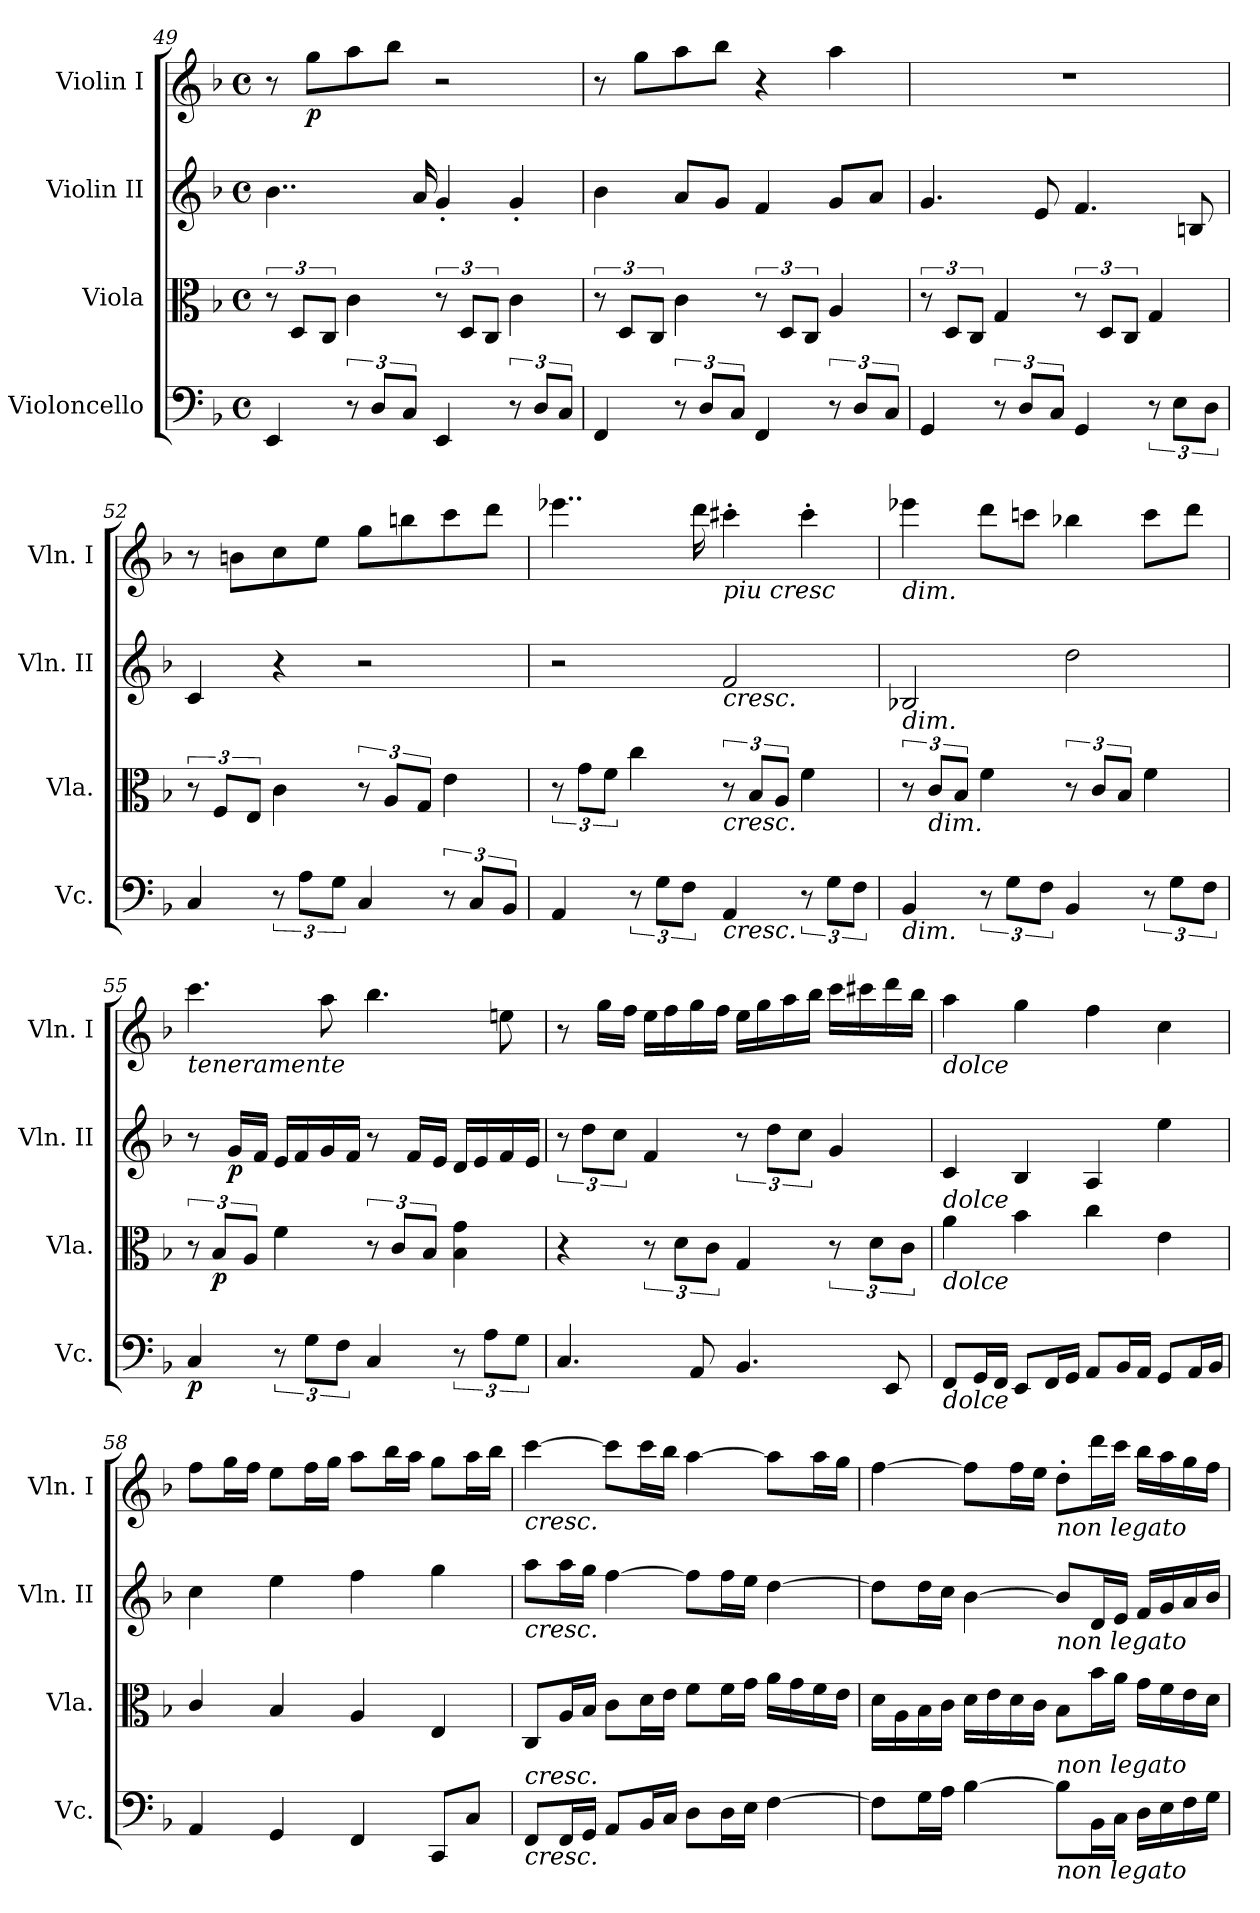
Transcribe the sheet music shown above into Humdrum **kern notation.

**kern	**dynam	**kern	**dynam	**kern	**dynam	**kern	**dynam
*part4	*part4	*part3	*part3	*part2	*part2	*part1	*part1
*staff4	*staff4	*staff3	*staff3	*staff2	*staff2	*staff1	*staff1
*I"Violoncello	*	*I"Viola	*	*I"Violin II	*	*I"Violin I	*
*I'Vc.	*	*I'Vla.	*	*I'Vln. II	*	*I'Vln. I	*
*clefF4	*	*clefC3	*	*clefG2	*	*clefG2	*
*k[b-]	*	*k[b-]	*	*k[b-]	*	*k[b-]	*
*M4/4	*	*M4/4	*	*M4/4	*	*M4/4	*
*met(c)	*	*met(c)	*	*met(c)	*	*met(c)	*
=49	=49	=49	=49	=49	=49	=49	=49
4EE/	.	12r	.	4..b-\	.	8r	.
.	.	12D/L	.	.	.	.	.
!	!	!	!	!	!	!	!LO:DY:b
.	.	.	.	.	.	8gg\L	p
.	.	12C/J	.	.	.	.	.
12r	.	4c\	.	.	.	8aa\	.
12D/L	.	.	.	.	.	.	.
.	.	.	.	.	.	8bb-\J	.
12C/J	.	.	.	.	.	.	.
.	.	.	.	16a/	.	.	.
4EE/	.	12r	.	4g'/	.	2r	.
.	.	12D/L	.	.	.	.	.
.	.	12C/J	.	.	.	.	.
12r	.	4c\	.	4g'/	.	.	.
12D/L	.	.	.	.	.	.	.
12C/J	.	.	.	.	.	.	.
=50	=50	=50	=50	=50	=50	=50	=50
4FF/	.	12r	.	4b-\	.	8r	.
.	.	12D/L	.	.	.	.	.
.	.	.	.	.	.	8gg\L	.
.	.	12C/J	.	.	.	.	.
12r	.	4c\	.	8a/L	.	8aa\	.
12D/L	.	.	.	.	.	.	.
.	.	.	.	8g/J	.	8bb-\J	.
12C/J	.	.	.	.	.	.	.
4FF/	.	12r	.	4f/	.	4r	.
.	.	12D/L	.	.	.	.	.
.	.	12C/J	.	.	.	.	.
12r	.	4A/	.	8g/L	.	4aa\	.
12D/L	.	.	.	.	.	.	.
.	.	.	.	8a/J	.	.	.
12C/J	.	.	.	.	.	.	.
!!LO:PB:g=z
=51	=51	=51	=51	=51	=51	=51	=51
4GG/	.	12r	.	4.g/	.	1r	.
.	.	12D/L	.	.	.	.	.
.	.	12C/J	.	.	.	.	.
12r	.	4G/	.	.	.	.	.
12D/L	.	.	.	.	.	.	.
.	.	.	.	8e/	.	.	.
12C/J	.	.	.	.	.	.	.
4GG/	.	12r	.	4.f/	.	.	.
.	.	12D/L	.	.	.	.	.
.	.	12C/J	.	.	.	.	.
12r	.	4G/	.	.	.	.	.
12E\L	.	.	.	.	.	.	.
.	.	.	.	8Bn/	.	.	.
12D\J	.	.	.	.	.	.	.
=52	=52	=52	=52	=52	=52	=52	=52
4C/	.	12r	.	4c/	.	8r	.
.	.	12F/L	.	.	.	.	.
.	.	.	.	.	.	8bn\L	.
.	.	12E/J	.	.	.	.	.
12r	.	4c\	.	4r	.	8cc\	.
12A\L	.	.	.	.	.	.	.
.	.	.	.	.	.	8ee\J	.
12G\J	.	.	.	.	.	.	.
4C/	.	12r	.	2r	.	8gg\L	.
.	.	12A/L	.	.	.	.	.
.	.	.	.	.	.	8bbn\	.
.	.	12G/J	.	.	.	.	.
12r	.	4e\	.	.	.	8ccc\	.
12C/L	.	.	.	.	.	.	.
.	.	.	.	.	.	8ddd\J	.
12BB-/J	.	.	.	.	.	.	.
=53	=53	=53	=53	=53	=53	=53	=53
4AA/	.	12r	.	2r	.	4..eee-X\	.
.	.	12g\L	.	.	.	.	.
.	.	12f\J	.	.	.	.	.
12r	.	4cc\	.	.	.	.	.
12G\L	.	.	.	.	.	.	.
12F\J	.	.	.	.	.	.	.
.	.	.	.	.	.	16ddd\	.
!	!	!	!	!	!	!LO:TX:b:i:t=piu cresc	!
!	!	!	!	!LO:TX:b:i:t=cresc.	!	!	!
!	!	!LO:TX:b:i:t=cresc.	!	!	!	!	!
!LO:TX:b:i:t=cresc.	!	!	!	!	!	!	!
4AA/	.	12r	.	2f/	.	4ccc#X'\	.
.	.	12B-/L	.	.	.	.	.
.	.	12A/J	.	.	.	.	.
12r	.	4f\	.	.	.	4ccc#'\	.
12G\L	.	.	.	.	.	.	.
12F\J	.	.	.	.	.	.	.
!!LO:LB:g=z
=54	=54	=54	=54	=54	=54	=54	=54
!	!	!	!	!	!	!LO:TX:b:i:t=dim.	!
!	!	!LO:TX:a:i:t=dim.	!	!	!	!	!
!LO:TX:b:i:t=dim.	!	!	!	!	!	!	!
4BB-/	.	12r	.	2B-X/	.	4eee-X\	.
!	!	!LO:TX:b:i:t=dim.	!	!	!	!	!
.	.	12c/L	.	.	.	.	.
.	.	12B-/J	.	.	.	.	.
12r	.	4f\	.	.	.	8ddd\L	.
12G\L	.	.	.	.	.	.	.
.	.	.	.	.	.	8cccn\J	.
12F\J	.	.	.	.	.	.	.
4BB-/	.	12r	.	2dd\	.	4bb-X\	.
.	.	12c/L	.	.	.	.	.
.	.	12B-/J	.	.	.	.	.
12r	.	4f\	.	.	.	8ccc\L	.
12G\L	.	.	.	.	.	.	.
.	.	.	.	.	.	8ddd\J	.
12F\J	.	.	.	.	.	.	.
=55	=55	=55	=55	=55	=55	=55	=55
!	!	!	!	!	!	!LO:TX:b:i:t=teneramente	!
!	!LO:DY:b	!	!	!	!	!	!
4C/	p	12r	.	8r	.	4.ccc\	.
!	!	!	!LO:DY:b	!	!	!	!
.	.	12B-/L	p	.	.	.	.
!	!	!	!	!	!LO:DY:b	!	!
.	.	.	.	16g/LL	p	.	.
.	.	12A/J	.	.	.	.	.
.	.	.	.	16f/JJ	.	.	.
12r	.	4f\	.	16e/LL	.	.	.
.	.	.	.	16f/	.	.	.
12G\L	.	.	.	.	.	.	.
.	.	.	.	16g/	.	8aa\	.
12F\J	.	.	.	.	.	.	.
.	.	.	.	16f/JJ	.	.	.
4C/	.	12r	.	8r	.	4.bb-\	.
.	.	12c/L	.	.	.	.	.
.	.	.	.	16f/LL	.	.	.
.	.	12B-/J	.	.	.	.	.
.	.	.	.	16e/JJ	.	.	.
12r	.	4B-\ 4g\	.	16d/LL	.	.	.
.	.	.	.	16e/	.	.	.
12A\L	.	.	.	.	.	.	.
.	.	.	.	16f/	.	8een\	.
12G\J	.	.	.	.	.	.	.
.	.	.	.	16e/JJ	.	.	.
=56	=56	=56	=56	=56	=56	=56	=56
4.C/	.	4r	.	12r	.	8r	.
.	.	.	.	12dd\L	.	.	.
.	.	.	.	.	.	16gg\LL	.
.	.	.	.	12cc\J	.	.	.
.	.	.	.	.	.	16ff\JJ	.
.	.	12r	.	4f/	.	16ee\LL	.
.	.	.	.	.	.	16ff\	.
.	.	12d\L	.	.	.	.	.
8AA/	.	.	.	.	.	16gg\	.
.	.	12c\J	.	.	.	.	.
.	.	.	.	.	.	16ff\JJ	.
4.BB-/	.	4G/	.	12r	.	16ee\LL	.
.	.	.	.	.	.	16gg\	.
.	.	.	.	12dd\L	.	.	.
.	.	.	.	.	.	16aa\	.
.	.	.	.	12cc\J	.	.	.
.	.	.	.	.	.	16bb-\JJ	.
.	.	12r	.	4g/	.	16ccc\LL	.
.	.	.	.	.	.	16ccc#X\	.
.	.	12d\L	.	.	.	.	.
8EE/	.	.	.	.	.	16ddd\	.
.	.	12c\J	.	.	.	.	.
.	.	.	.	.	.	16bb-\JJ	.
!!LO:LB:g=z
=57	=57	=57	=57	=57	=57	=57	=57
!	!	!	!	!	!	!LO:TX:b:i:t=dolce	!
!	!	!LO:TX:b:i:t=dolce	!	!	!	!	!
!	!	!LO:TX:a:i:t=dolce	!	!	!	!	!
!LO:TX:b:i:t=dolce	!	!	!	!	!	!	!
8FF/L	.	4a\	.	4c/	.	4aa\	.
16GG/L	.	.	.	.	.	.	.
16FF/JJ	.	.	.	.	.	.	.
8EE/L	.	4b-\	.	4B-/	.	4gg\	.
16FF/L	.	.	.	.	.	.	.
16GG/JJ	.	.	.	.	.	.	.
8AA/L	.	4cc\	.	4A/	.	4ff\	.
16BB-/L	.	.	.	.	.	.	.
16AA/JJ	.	.	.	.	.	.	.
8GG/L	.	4e\	.	4ee\	.	4cc\	.
16AA/L	.	.	.	.	.	.	.
16BB-/JJ	.	.	.	.	.	.	.
=58	=58	=58	=58	=58	=58	=58	=58
4AA/	.	4c/	.	4cc\	.	8ff\L	.
.	.	.	.	.	.	16gg\L	.
.	.	.	.	.	.	16ff\JJ	.
4GG/	.	4B-/	.	4ee\	.	8ee\L	.
.	.	.	.	.	.	16ff\L	.
.	.	.	.	.	.	16gg\JJ	.
4FF/	.	4A/	.	4ff\	.	8aa\L	.
.	.	.	.	.	.	16bb-\L	.
.	.	.	.	.	.	16aa\JJ	.
8CC/L	.	4E/	.	4gg\	.	8gg\L	.
8C/J	.	.	.	.	.	16aa\L	.
.	.	.	.	.	.	16bb-\JJ	.
=59	=59	=59	=59	=59	=59	=59	=59
!	!	!	!	!	!	!LO:TX:b:i:t=cresc.	!
!	!	!	!	!LO:TX:b:i:t=cresc.	!	!	!
!LO:TX:a:i:t=cresc.	!	!	!	!	!	!	!
!LO:TX:b:i:t=cresc.	!	!	!	!	!	!	!
8FF/L	.	8C/L	.	8aa\L	.	[4ccc\	.
16FF/L	.	16A/L	.	16aa\L	.	.	.
16GG/JJ	.	16B-/JJ	.	16gg\JJ	.	.	.
8AA/L	.	8c\L	.	[4ff\	.	8ccc\L]	.
16BB-/L	.	16d\L	.	.	.	16ccc\L	.
16C/JJ	.	16e\JJ	.	.	.	16bb-\JJ	.
8D\L	.	8f\L	.	8ff\L]	.	[4aa\	.
16D\L	.	16f\L	.	16ff\L	.	.	.
16E\JJ	.	16g\JJ	.	16ee\JJ	.	.	.
[4F\	.	16a\LL	.	[4dd\	.	8aa\L]	.
.	.	16g\	.	.	.	.	.
.	.	16f\	.	.	.	16aa\L	.
.	.	16e\JJ	.	.	.	16gg\JJ	.
!!LO:LB:g=z
=60	=60	=60	=60	=60	=60	=60	=60
8F\L]	.	16d\LL	.	8dd\L]	.	[4ff\	.
.	.	16A\	.	.	.	.	.
16G\L	.	16B-\	.	16dd\L	.	.	.
16A\JJ	.	16c\JJ	.	16cc\JJ	.	.	.
[4B-\	.	16d\LL	.	[4b-\	.	8ff\L]	.
.	.	16e\	.	.	.	.	.
.	.	16d\	.	.	.	16ff\L	.
.	.	16c\JJ	.	.	.	16ee\JJ	.
!	!	!	!	!	!	!LO:TX:b:i:t=non legato	!
!	!	!	!	!LO:TX:b:i:t=non legato	!	!	!
!LO:TX:a:i:t=non legato	!	!	!	!	!	!	!
!LO:TX:b:i:t=non legato	!	!	!	!	!	!	!
8B-\L]	.	8B-\L	.	8b-/L]	.	8dd'\L	.
16BB-\L	.	16b-\L	.	16d/L	.	16ddd\L	.
16C\JJ	.	16a\JJ	.	16e/JJ	.	16ccc\JJ	.
16D\LL	.	16g\LL	.	16f/LL	.	16bb-\LL	.
16E\	.	16f\	.	16g/	.	16aa\	.
16F\	.	16e\	.	16a/	.	16gg\	.
16G\JJ	.	16d\JJ	.	16b-/JJ	.	16ff\JJ	.
=	=	=	=	=	=	=	=
*-	*-	*-	*-	*-	*-	*-	*-
